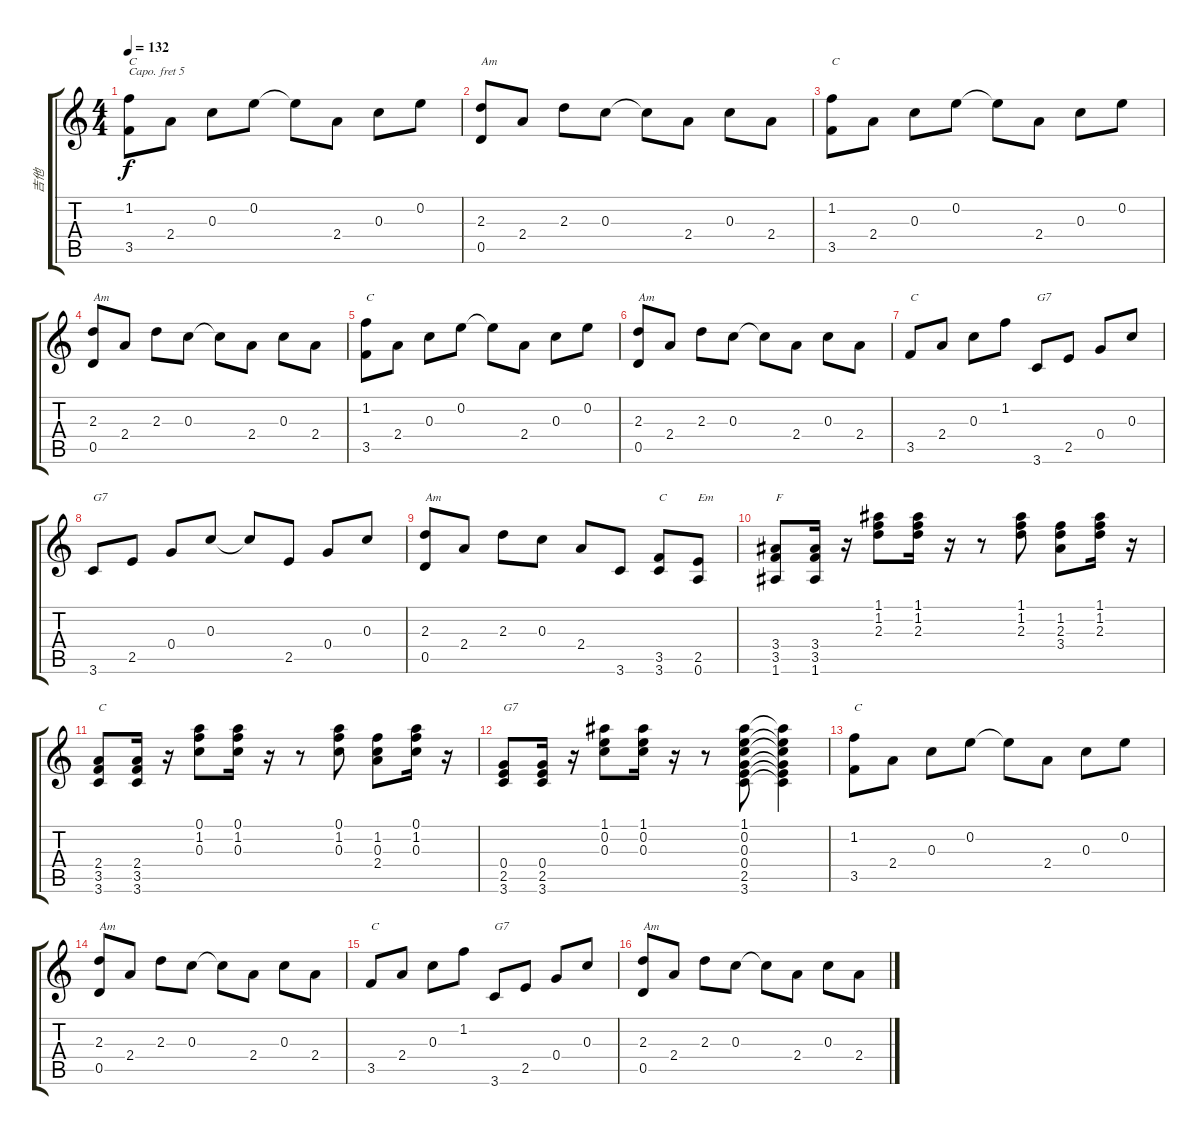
\track ("吉他" "吉他") {instrument acousticguitarsteel}
\staff {score tabs}
\capo 5
\tuning (E4 B3 G3 D3 A2 E2) {hide}
\ts (4 4)
\tempo 132
\clef g2
\ks c
(1.2 3.5).8{txt "C" dy f instrument acousticguitarsteel} 2.4.8 0.3.8 0.2.8 0.2{t}.8 2.4.8 0.3.8 0.2.8 |
(2.3 0.5).8{txt "Am"} 2.4.8 2.3.8 0.3.8 0.3{t}.8 2.4.8 0.3.8 2.4.8 |
(1.2 3.5).8{txt "C"} 2.4.8 0.3.8 0.2.8 0.2{t}.8 2.4.8 0.3.8 0.2.8 |
(2.3 0.5).8{txt "Am"} 2.4.8 2.3.8 0.3.8 0.3{t}.8 2.4.8 0.3.8 2.4.8 |
(1.2 3.5).8{txt "C"} 2.4.8 0.3.8 0.2.8 0.2{t}.8 2.4.8 0.3.8 0.2.8 |
(2.3 0.5).8{txt "Am"} 2.4.8 2.3.8 0.3.8 0.3{t}.8 2.4.8 0.3.8 2.4.8 |
3.5.8{txt "C"} 2.4.8 0.3.8 1.2.8 3.6.8{txt "G7"} 2.5.8 0.4.8 0.3.8 |
3.6.8{txt "G7"} 2.5.8 0.4.8 0.3.8 0.3{t}.8 2.5.8 0.4.8 0.3.8 |
(2.3 0.5).8{txt "Am"} 2.4.8 2.3.8 0.3.8 2.4.8 3.6.8 (3.5 3.6).8{txt "C"} (2.5 0.6).8{txt "Em"} |
(3.4 3.5 1.6).8{txt "F"} (3.4 3.5 1.6).16 r.16 (1.1 1.2 2.3).8 (1.1 1.2 2.3).16 r.16 r.8 (1.1 1.2 2.3).8 (1.2 2.3 3.4).8 (1.1 1.2 2.3).16 r.16 |
(2.4 3.5 3.6).8{txt "C"} (2.4 3.5 3.6).16 r.16 (0.1 1.2 0.3).8 (0.1 1.2 0.3).16 r.16 r.8 (0.1 1.2 0.3).8 (1.2 0.3 2.4).8 (0.1 1.2 0.3).16 r.16 |
(0.4 2.5 3.6).8{txt "G7"} (0.4 2.5 3.6).16 r.16 (1.1 0.2 0.3).8 (1.1 0.2 0.3).16 r.16 r.8 (1.1 0.2 0.3 0.4 2.5 3.6).8 (1.1{t} 0.2{t} 0.3{t} 0.4{t} 2.5{t} 3.6{t}).4 |
(1.2 3.5).8{txt "C"} 2.4.8 0.3.8 0.2.8 0.2{t}.8 2.4.8 0.3.8 0.2.8 |
(2.3 0.5).8{txt "Am"} 2.4.8 2.3.8 0.3.8 0.3{t}.8 2.4.8 0.3.8 2.4.8 |
3.5.8{txt "C"} 2.4.8 0.3.8 1.2.8 3.6.8{txt "G7"} 2.5.8 0.4.8 0.3.8 |
(2.3 0.5).8{txt "Am"} 2.4.8 2.3.8{txt ""} 0.3.8 0.3{t}.8 2.4.8 0.3.8 2.4.8
